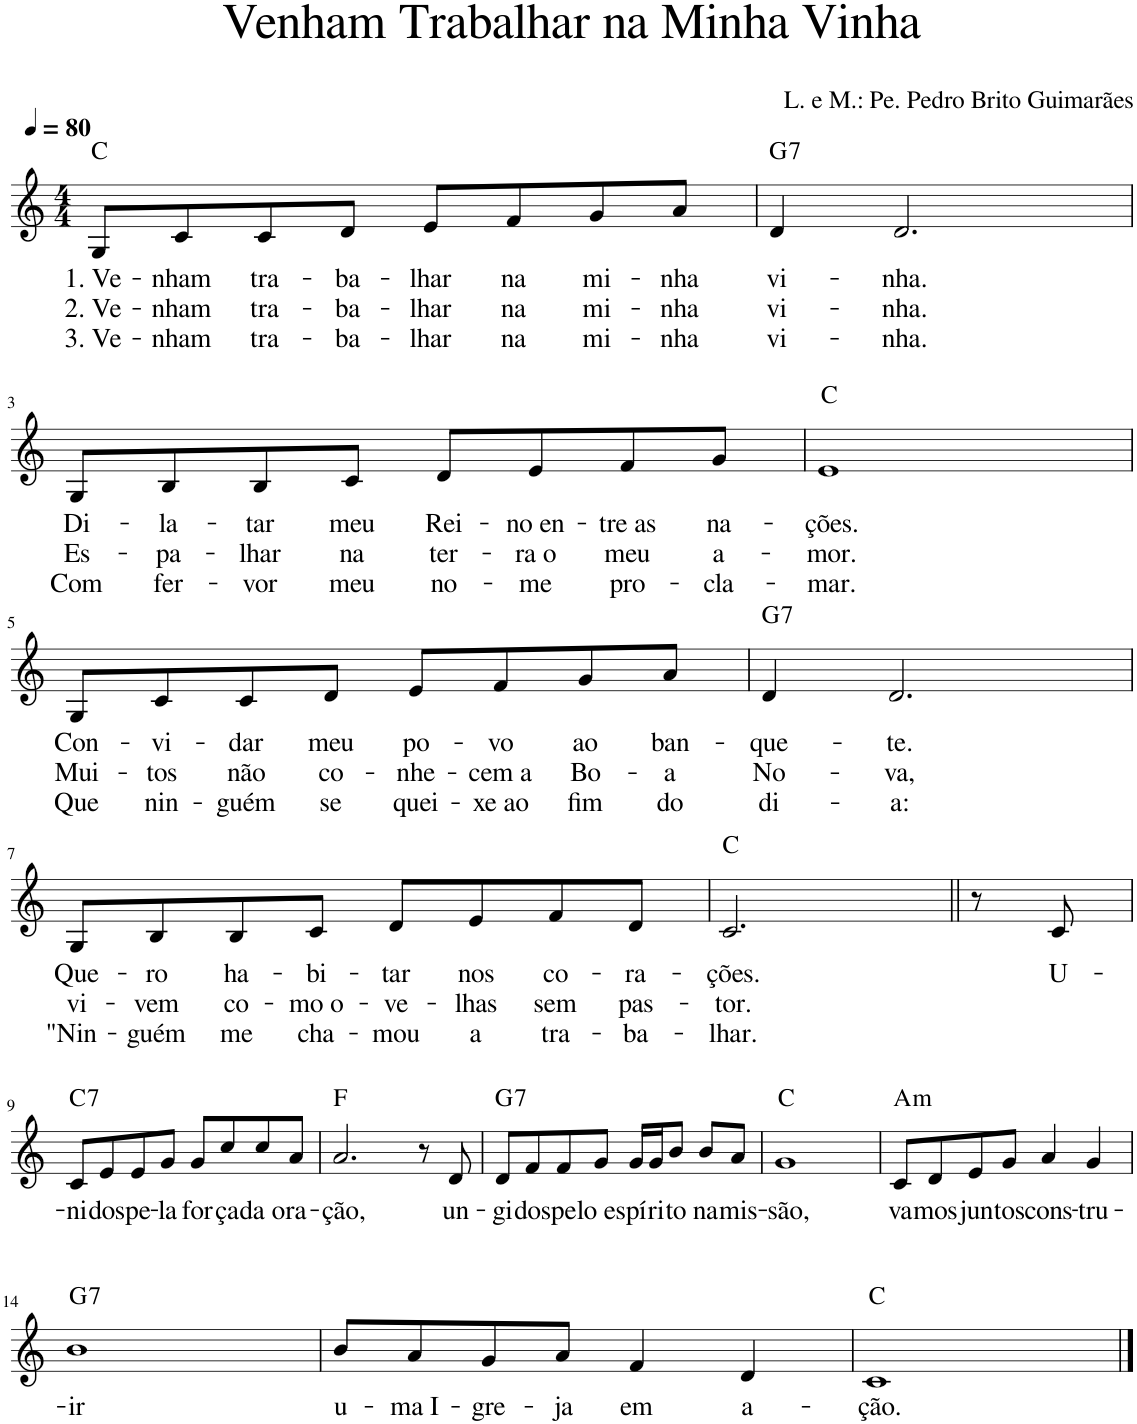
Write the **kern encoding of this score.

**kern	**text	**text	**text	**harte
*part1	*part1	*part1	*part1	*part1
*staff1	*staff1	*staff1	*staff1	*
*I"Voz	*	*	*	*
*I'Vo.	*	*	*	*
*clefG2	*	*	*	*
*k[]	*	*	*	*
*M4/4	*	*	*	*
*MM80	*	*	*	*
=1	=1	=1	=1	=1
!	!LO:LY:b	!LO:LY:b	!LO:LY:b	!
8G/L	1. Ve-	2. Ve-	3. Ve-	C:maj
!	!LO:LY:b	!LO:LY:b	!LO:LY:b	!
8c/	-nham	-nham	-nham	.
!	!LO:LY:b	!LO:LY:b	!LO:LY:b	!
8c/	tra-	tra-	tra-	.
!	!LO:LY:b	!LO:LY:b	!LO:LY:b	!
8d/J	-ba-	-ba-	-ba-	.
!	!LO:LY:b	!LO:LY:b	!LO:LY:b	!
8e/L	-lhar	-lhar	-lhar	.
!	!LO:LY:b	!LO:LY:b	!LO:LY:b	!
8f/	na	na	na	.
!	!LO:LY:b	!LO:LY:b	!LO:LY:b	!
8g/	mi-	mi-	mi-	.
!	!LO:LY:b	!LO:LY:b	!LO:LY:b	!
8a/J	-nha	-nha	-nha	.
=2	=2	=2	=2	=2
!	!LO:LY:b	!LO:LY:b	!LO:LY:b	!LO:H:kt=7
4d/	vi-	vi-	vi-	G:7
!	!LO:LY:b	!LO:LY:b	!LO:LY:b	!
2.d/	-nha.	-nha.	-nha.	.
!!LO:LB:g=z
=3	=3	=3	=3	=3
!	!LO:LY:b	!LO:LY:b	!LO:LY:b	!
8G/L	Di-	Es-	Com	.
!	!LO:LY:b	!LO:LY:b	!LO:LY:b	!
8B/	-la-	-pa-	fer-	.
!	!LO:LY:b	!LO:LY:b	!LO:LY:b	!
8B/	-tar	-lhar	-vor	.
!	!LO:LY:b	!LO:LY:b	!LO:LY:b	!
8c/J	meu	na	meu	.
!	!LO:LY:b	!LO:LY:b	!LO:LY:b	!
8d/L	Rei-	ter-	no-	.
!	!LO:LY:b	!LO:LY:b	!LO:LY:b	!
8e/	-no en-	-ra o	-me	.
!	!LO:LY:b	!LO:LY:b	!LO:LY:b	!
8f/	-tre as	meu	pro-	.
!	!LO:LY:b	!LO:LY:b	!LO:LY:b	!
8g/J	na-	a-	-cla-	.
=4	=4	=4	=4	=4
!	!LO:LY:b	!LO:LY:b	!LO:LY:b	!
1e	-ções.	-mor.	-mar.	C:maj
!!LO:LB:g=z
=5	=5	=5	=5	=5
!	!LO:LY:b	!LO:LY:b	!LO:LY:b	!
8G/L	Con-	Mui-	Que	.
!	!LO:LY:b	!LO:LY:b	!LO:LY:b	!
8c/	-vi-	-tos	nin-	.
!	!LO:LY:b	!LO:LY:b	!LO:LY:b	!
8c/	-dar	não	-guém	.
!	!LO:LY:b	!LO:LY:b	!LO:LY:b	!
8d/J	meu	co-	se	.
!	!LO:LY:b	!LO:LY:b	!LO:LY:b	!
8e/L	po-	-nhe-	quei-	.
!	!LO:LY:b	!LO:LY:b	!LO:LY:b	!
8f/	-vo	-cem a	-xe ao	.
!	!LO:LY:b	!LO:LY:b	!LO:LY:b	!
8g/	ao	Bo-	fim	.
!	!LO:LY:b	!LO:LY:b	!LO:LY:b	!
8a/J	ban-	-a	do	.
=6	=6	=6	=6	=6
!	!LO:LY:b	!LO:LY:b	!LO:LY:b	!LO:H:kt=7
4d/	-que-	No-	di-	G:7
!	!LO:LY:b	!LO:LY:b	!LO:LY:b	!
2.d/	-te.	-va,	-a:	.
!!LO:LB:g=z
=7	=7	=7	=7	=7
!	!LO:LY:b	!LO:LY:b	!LO:LY:b	!
8G/L	Que-	vi-	"Nin-	.
!	!LO:LY:b	!LO:LY:b	!LO:LY:b	!
8B/	-ro	-vem	-guém	.
!	!LO:LY:b	!LO:LY:b	!LO:LY:b	!
8B/	ha-	co-	me	.
!	!LO:LY:b	!LO:LY:b	!LO:LY:b	!
8c/J	-bi-	-mo o-	cha-	.
!	!LO:LY:b	!LO:LY:b	!LO:LY:b	!
8d/L	-tar	-ve-	-mou	.
!	!LO:LY:b	!LO:LY:b	!LO:LY:b	!
8e/	nos	-lhas	a	.
!	!LO:LY:b	!LO:LY:b	!LO:LY:b	!
8f/	co-	sem	tra-	.
!	!LO:LY:b	!LO:LY:b	!LO:LY:b	!
8d/J	-ra-	pas-	-ba-	.
=8	=8	=8	=8	=8
!	!LO:LY:b	!LO:LY:b	!LO:LY:b	!
2.c/	-ções.	-tor.	-lhar.	C:maj
8r	.	.	.	.
!	!LO:LY:b	!	!	!
8c/	U-	.	.	.
!!LO:LB:g=z
=9	=9	=9	=9	=9
!	!LO:LY:b	!	!	!LO:H:kt=7
8c/L	-ni-	.	.	C:7
!	!LO:LY:b	!	!	!
8e/	-dos	.	.	.
!	!LO:LY:b	!	!	!
8e/	pe-	.	.	.
!	!LO:LY:b	!	!	!
8g/J	-la	.	.	.
!	!LO:LY:b	!	!	!
8g/L	for-	.	.	.
!	!LO:LY:b	!	!	!
8cc/	-ça	.	.	.
!	!LO:LY:b	!	!	!
8cc/	da o-	.	.	.
!	!LO:LY:b	!	!	!
8a/J	-ra-	.	.	.
=10	=10	=10	=10	=10
!	!LO:LY:b	!	!	!
2.a/	-ção,	.	.	F:maj
8r	.	.	.	.
!	!LO:LY:b	!	!	!
8d/	un-	.	.	.
=11	=11	=11	=11	=11
!	!LO:LY:b	!	!	!LO:H:kt=7
8d/L	-gi-	.	.	G:7
!	!LO:LY:b	!	!	!
8f/	-dos	.	.	.
!	!LO:LY:b	!	!	!
8f/	pe-	.	.	.
!	!LO:LY:b	!	!	!
8g/J	-lo es-	.	.	.
!	!LO:LY:b	!	!	!
16g/LL	-pí-	.	.	.
!	!LO:LY:b	!	!	!
16g/J	-ri-	.	.	.
!	!LO:LY:b	!	!	!
8b/J	-to	.	.	.
!	!LO:LY:b	!	!	!
8b/L	na	.	.	.
!	!LO:LY:b	!	!	!
8a/J	mis-	.	.	.
=12	=12	=12	=12	=12
!	!LO:LY:b	!	!	!
1g	-são,	.	.	C:maj
=13	=13	=13	=13	=13
!	!LO:LY:b	!	!	!LO:H:kt=m
8c/L	va-	.	.	A:min
!	!LO:LY:b	!	!	!
8d/	-mos	.	.	.
!	!LO:LY:b	!	!	!
8e/	jun-	.	.	.
!	!LO:LY:b	!	!	!
8g/J	-tos	.	.	.
!	!LO:LY:b	!	!	!
4a/	cons-	.	.	.
!	!LO:LY:b	!	!	!
4g/	-tru-	.	.	.
!!LO:LB:g=z
=14	=14	=14	=14	=14
!	!LO:LY:b	!	!	!LO:H:kt=7
1b	-ir	.	.	G:7
=15	=15	=15	=15	=15
!	!LO:LY:b	!	!	!
8b/L	u-	.	.	.
!	!LO:LY:b	!	!	!
8a/	-ma I-	.	.	.
!	!LO:LY:b	!	!	!
8g/	-gre-	.	.	.
!	!LO:LY:b	!	!	!
8a/J	-ja	.	.	.
!	!LO:LY:b	!	!	!
4f/	em	.	.	.
!	!LO:LY:b	!	!	!
4d/	a-	.	.	.
=16	=16	=16	=16	=16
!	!LO:LY:b	!	!	!
1c	-ção.	.	.	C:maj
==	==	==	==	==
*-	*-	*-	*-	*-
